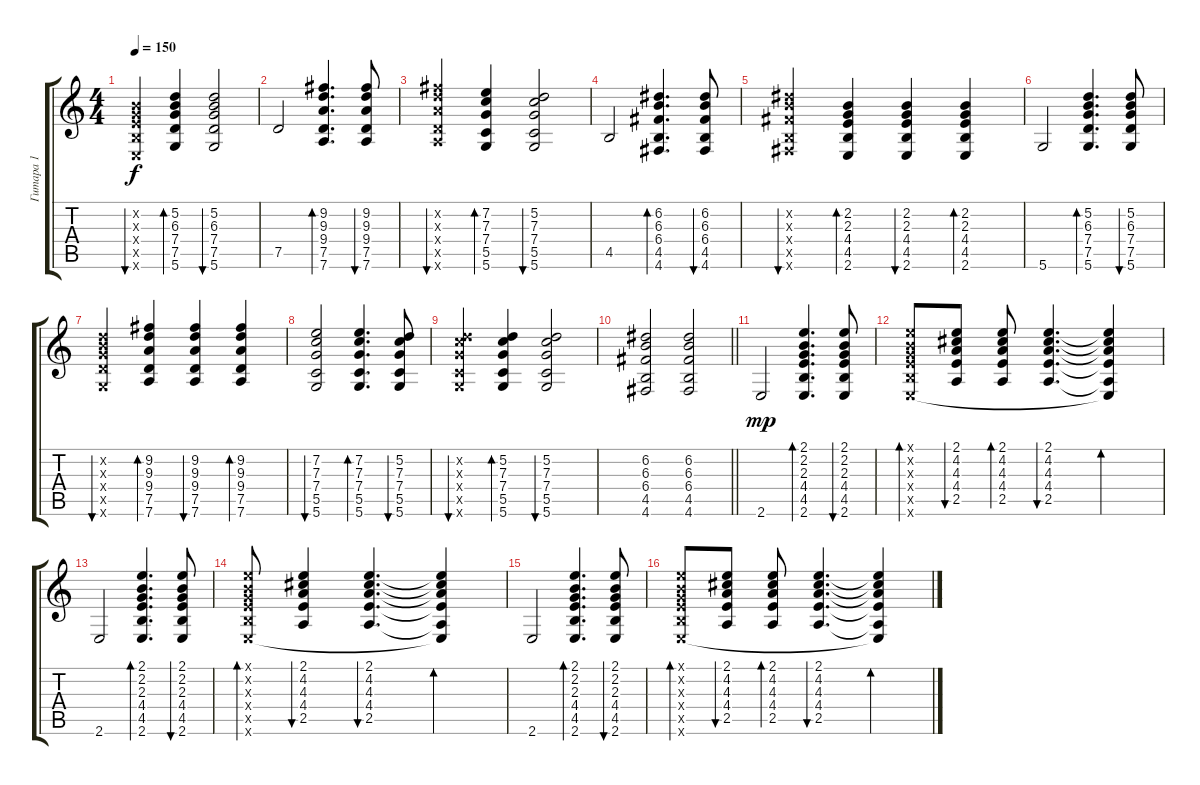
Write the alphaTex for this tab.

\track ("Гитара 1" "Гитара 1") {instrument acousticguitarsteel}
\staff {score tabs}
\tuning (D4 A3 F3 C3 G2 D2) {hide}
\ts (4 4)
\tempo 150
\clef g2
\ks c
(2.2{x} 2.3{x} 4.4{x} 4.5{x} 2.6{x}).4{bu 60 dy f} (5.2 6.3 7.4 7.5 5.6).4{bd 60} (5.2 6.3 7.4 7.5 5.6).2{bu 60} |
7.5.2 (9.2 9.3 9.4 7.5 7.6).4{d bd 60} (9.2 9.3 9.4 7.5 7.6).8{bu 60} |
(9.2{x} 9.3{x} 9.4{x} 7.5{x} 7.6{x}).4{bu 60} (7.2 7.3 7.4 5.5 5.6).4{bd 60} (5.2 7.3 7.4 5.5 5.6).2{bu 60} |
4.5.2 (6.2 6.3 6.4 4.5 4.6).4{d bd 60} (6.2 6.3 6.4 4.5 4.6).8{bu 60} |
(6.2{x} 6.3{x} 6.4{x} 4.5{x} 4.6{x}).4{bu 60} (2.2 2.3 4.4 4.5 2.6).4{bd 60} (2.2 2.3 4.4 4.5 2.6).4{bu 60} (2.2 2.3 4.4 4.5 2.6).4{bd 60} |
5.6.2 (5.2 6.3 7.4 7.5 5.6).4{d bd 60} (5.2 6.3 7.4 7.5 5.6).8{bu 60} |
(5.2{x} 6.3{x} 7.4{x} 7.5{x} 5.6{x}).4{bu 60} (9.2 9.3 9.4 7.5 7.6).4{bd 60} (9.2 9.3 9.4 7.5 7.6).4{bu 60} (9.2 9.3 9.4 7.5 7.6).4{bd 60} |
(7.2 7.3 7.4 5.5 5.6).2{bu 60} (7.2 7.3 7.4 5.5 5.6).4{d bd 60} (5.2 7.3 7.4 5.5 5.6).8{bu 60} |
(5.2{x} 7.3{x} 7.4{x} 5.5{x} 5.6{x}).4{bu 60} (5.2 7.3 7.4 5.5 5.6).4{bd 60} (5.2 7.3 7.4 5.5 5.6).2{bu 60} |
\barLineRight lightlight
(6.2 6.3 6.4 4.5 4.6).2 (6.2 6.3 6.4 4.5 4.6).2 |
2.6.2{dy mp} (2.1 2.2 2.3 4.4 4.5 2.6).4{d bd 60} (2.1 2.2 2.3 4.4 4.5 2.6).8{bu 60} |
(2.1{x} 2.2{x} 2.3{x} 4.4{x} 4.5{x} 2.6{x}).8{bd 60} (2.1 4.2 4.3 4.4 2.5).8{bu 60} (2.1 4.2 4.3 4.4 2.5).8{bd 60} (2.1 4.2 4.3 4.4 2.5).4{d bu 60} (2.1{t} 4.2{t} 4.3{t} 4.4{t} 2.5{t} 2.6{t}).4{bd 60} |
2.6.2 (2.1 2.2 2.3 4.4 4.5 2.6).4{d bd 60} (2.1 2.2 2.3 4.4 4.5 2.6).8{bu 60} |
(2.1{x} 2.2{x} 2.3{x} 4.4{x} 4.5{x} 2.6{x}).8{bd 60} (2.1 4.2 4.3 4.4 2.5).4{bu 60} (2.1 4.2 4.3 4.4 2.5).4{d bu 60} (2.1{t} 4.2{t} 4.3{t} 4.4{t} 2.5{t} 2.6{t}).4{bd 60} |
2.6.2 (2.1 2.2 2.3 4.4 4.5 2.6).4{d bd 60} (2.1 2.2 2.3 4.4 4.5 2.6).8{bu 60} |
(2.1{x} 2.2{x} 2.3{x} 4.4{x} 4.5{x} 2.6{x}).8{bd 60} (2.1 4.2 4.3 4.4 2.5).8{bu 60} (2.1 4.2 4.3 4.4 2.5).8{bd 60} (2.1 4.2 4.3 4.4 2.5).4{d bu 60} (2.1{t} 4.2{t} 4.3{t} 4.4{t} 2.5{t} 2.6{t}).4{bd 60}
